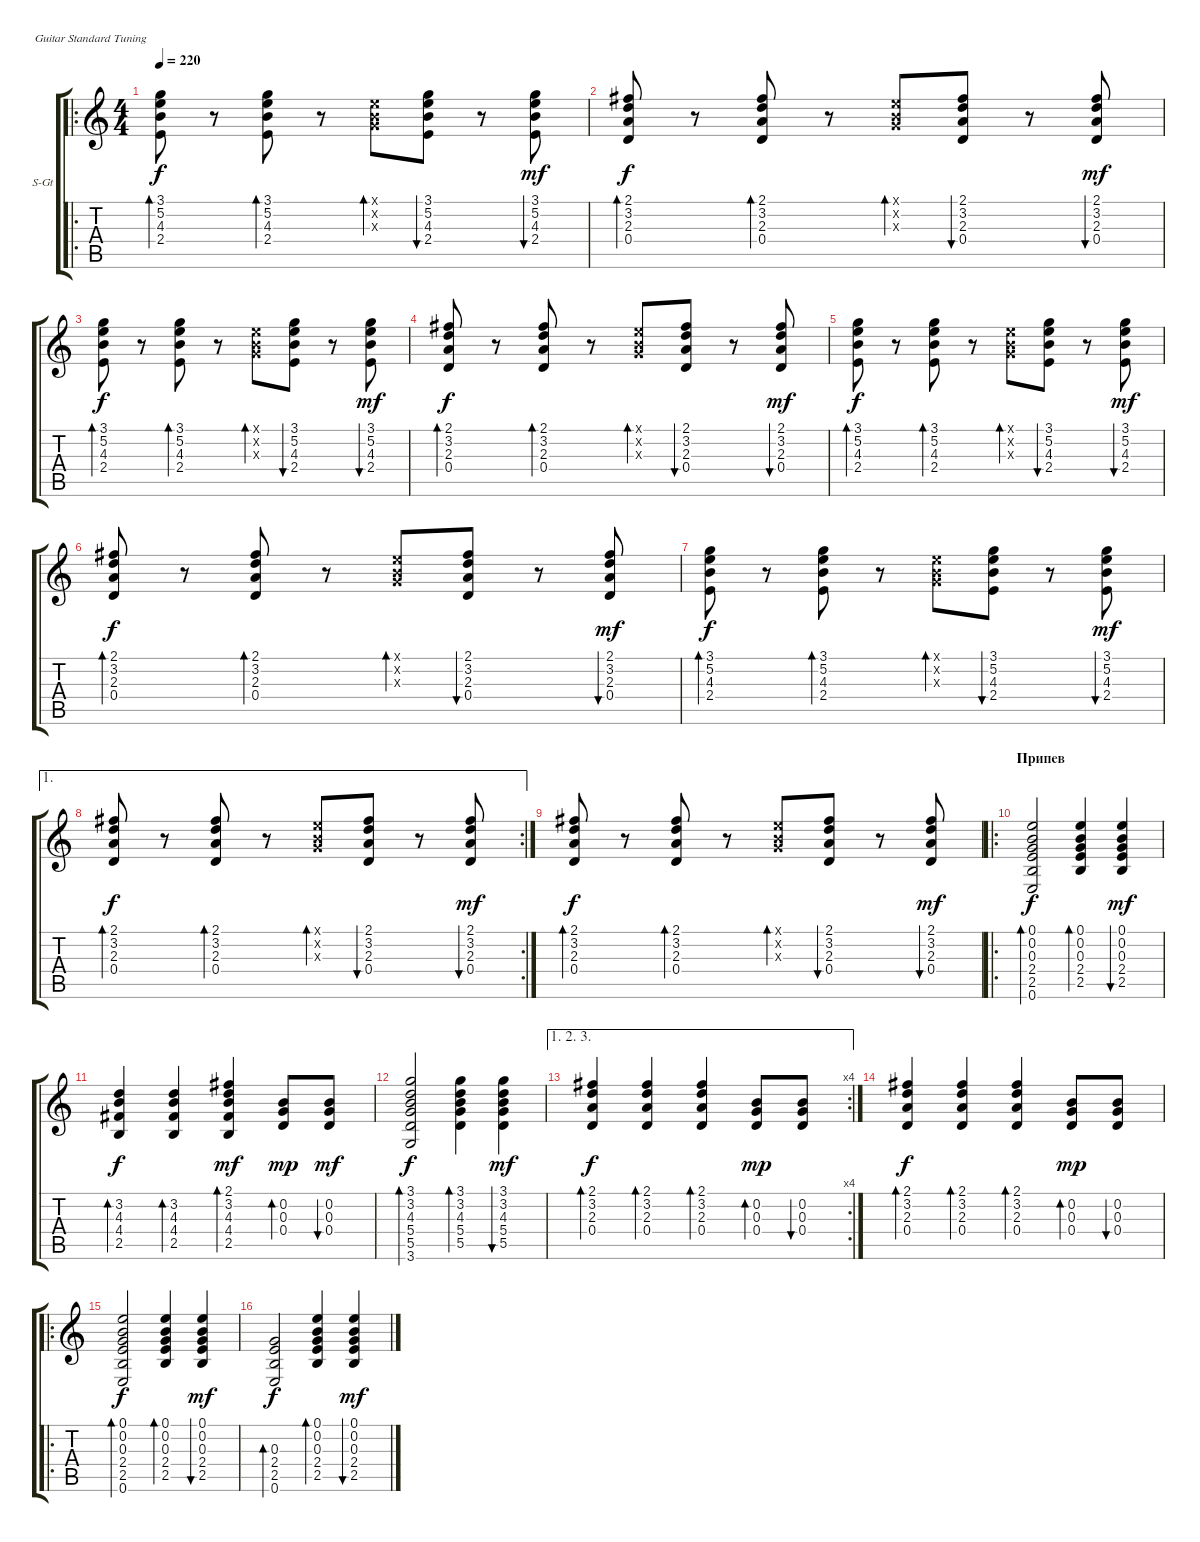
\bracketExtendMode groupsimilarinstruments
\firstSystemTrackNameOrientation horizontal
\otherSystemsTrackNameOrientation horizontal
\track ("Гитара 2" "S-Gt") {instrument acousticguitarsteel}
\staff {score tabs}
\tuning (E4 B3 G3 D3 A2 E2)
\ro
\ts (4 4)
\tempo 220
\clef g2
\ks c
(3.1 5.2 4.3 2.4).8{bd 30 dy f} r.8 (3.1 5.2 4.3 2.4).8{bd 30} r.8 (0.1{x} 0.2{x} 0.3{x}).8{bd 30} (3.1 5.2 4.3 2.4).8{bu 30} r.8 (3.1 5.2 4.3 2.4).8{bu 30 dy mf} |
(2.1 3.2 2.3 0.4).8{bd 30 dy f} r.8 (2.1 3.2 2.3 0.4).8{bd 30} r.8 (0.1{x} 0.2{x} 0.3{x}).8{bd 30} (2.1 3.2 2.3 0.4).8{bu 30} r.8 (2.1 3.2 2.3 0.4).8{bu 30 dy mf} |
(3.1 5.2 4.3 2.4).8{bd 30 dy f} r.8 (3.1 5.2 4.3 2.4).8{bd 30} r.8 (0.1{x} 0.2{x} 0.3{x}).8{bd 30} (3.1 5.2 4.3 2.4).8{bu 30} r.8 (3.1 5.2 4.3 2.4).8{bu 30 dy mf} |
(2.1 3.2 2.3 0.4).8{bd 30 dy f} r.8 (2.1 3.2 2.3 0.4).8{bd 30} r.8 (0.1{x} 0.2{x} 0.3{x}).8{bd 30} (2.1 3.2 2.3 0.4).8{bu 30} r.8 (2.1 3.2 2.3 0.4).8{bu 30 dy mf} |
(3.1 5.2 4.3 2.4).8{bd 30 dy f} r.8 (3.1 5.2 4.3 2.4).8{bd 30} r.8 (0.1{x} 0.2{x} 0.3{x}).8{bd 30} (3.1 5.2 4.3 2.4).8{bu 30} r.8 (3.1 5.2 4.3 2.4).8{bu 30 dy mf} |
(2.1 3.2 2.3 0.4).8{bd 30 dy f} r.8 (2.1 3.2 2.3 0.4).8{bd 30} r.8 (0.1{x} 0.2{x} 0.3{x}).8{bd 30} (2.1 3.2 2.3 0.4).8{bu 30} r.8 (2.1 3.2 2.3 0.4).8{bu 30 dy mf} |
(3.1 5.2 4.3 2.4).8{bd 30 dy f} r.8 (3.1 5.2 4.3 2.4).8{bd 30} r.8 (0.1{x} 0.2{x} 0.3{x}).8{bd 30} (3.1 5.2 4.3 2.4).8{bu 30} r.8 (3.1 5.2 4.3 2.4).8{bu 30 dy mf} |
\ae 1
\rc 2
(2.1 3.2 2.3 0.4).8{bd 30 dy f} r.8 (2.1 3.2 2.3 0.4).8{bd 30} r.8 (0.1{x} 0.2{x} 0.3{x}).8{bd 30} (2.1 3.2 2.3 0.4).8{bu 30} r.8 (2.1 3.2 2.3 0.4).8{bu 30 dy mf} |
(2.1 3.2 2.3 0.4).8{bd 30 dy f} r.8 (2.1 3.2 2.3 0.4).8{bd 30} r.8 (0.1{x} 0.2{x} 0.3{x}).8{bd 30} (2.1 3.2 2.3 0.4).8{bu 30} r.8 (2.1 3.2 2.3 0.4).8{bu 30 dy mf} |
\ro
\section ("" "Припев")
(0.1 0.2 0.3 2.4 2.5 0.6).2{bd 60 dy f} (0.1 0.2 0.3 2.4 2.5).4{bd 60} (0.1 0.2 0.3 2.4 2.5).4{bu 60 dy mf} |
(3.2 4.3 4.4 2.5).4{bd 60 dy f} (3.2 4.3 4.4 2.5).4{bd 30} (2.1 3.2 4.3 4.4 2.5).4{bd 60 dy mf} (0.2 0.3 0.4).8{bd 30 dy mp} (0.2 0.3 0.4).8{bu 30 dy mf} |
(3.1 3.2 4.3 5.4 5.5 3.6).2{bd 60 dy f} (3.1 3.2 4.3 5.4 5.5).4{bd 60} (3.1 3.2 4.3 5.4 5.5).4{bu 60 dy mf} |
\ae (1 2 3)
\rc 4
(2.1 3.2 2.3 0.4).4{bd 60 dy f} (2.1 3.2 2.3 0.4).4{bd 30} (2.1 3.2 2.3 0.4).4{bd 60} (0.2 0.3 0.4).8{bd 30 dy mp} (0.2 0.3 0.4).8{bu 30} |
(2.1 3.2 2.3 0.4).4{bd 60 dy f} (2.1 3.2 2.3 0.4).4{bd 30} (2.1 3.2 2.3 0.4).4{bd 60} (0.2 0.3 0.4).8{bd 30 dy mp} (0.2 0.3 0.4).8{bu 30} |
\ro
(0.1 0.2 0.3 2.4 2.5 0.6).2{bd 60 dy f} (0.1 0.2 0.3 2.4 2.5).4{bd 60} (0.1 0.2 0.3 2.4 2.5).4{bu 60 dy mf} |
(0.3 2.4 2.5 0.6).2{bd 60 dy f} (0.1 0.2 0.3 2.4 2.5).4{bd 60} (0.1 0.2 0.3 2.4 2.5).4{bu 60 dy mf}
